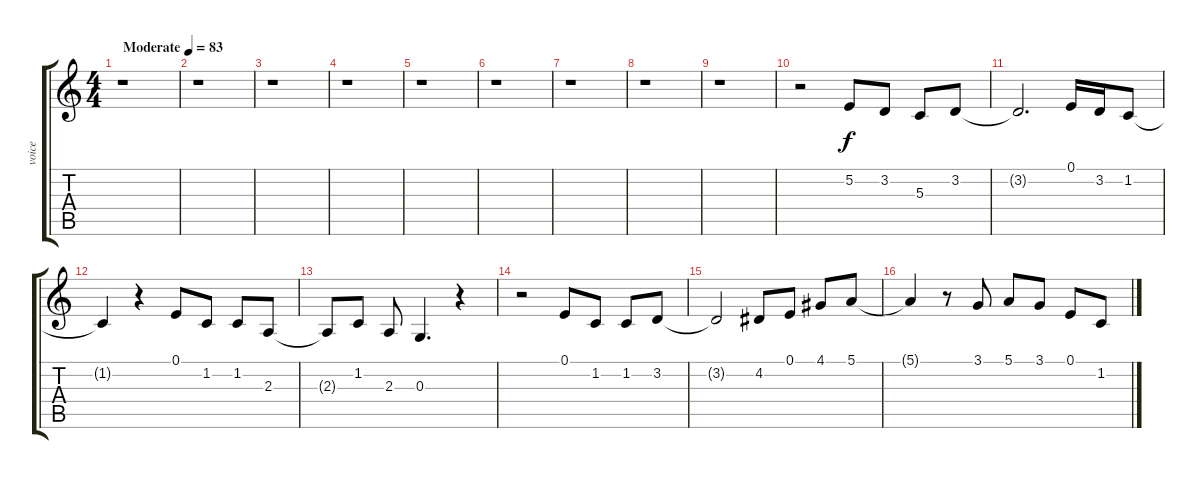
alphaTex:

\track ("voice" "voice") {instrument lead2sawtooth}
\staff {score tabs}
\tuning (E4 B3 G3 D3 A2 E2) {hide}
\ts (4 4)
\tempo (83 "Moderate")
\clef g2
\ks c
r.1{dy f instrument lead2sawtooth} |
r.1 |
r.1 |
r.1 |
r.1 |
r.1 |
r.1 |
r.1 |
r.1 |
r.2 5.2.8 3.2.8 5.3.8 3.2.8 |
3.2{t}.2{d} 0.1.16 3.2.16 1.2.8 |
1.2{t}.4 r.4 0.1.8 1.2.8 1.2.8 2.3.8 |
2.3{t}.8 1.2.8 2.3.8 0.3.4{d} r.4 |
r.2 0.1.8 1.2.8 1.2.8 3.2.8 |
3.2{t}.2 4.2.8 0.1.8 4.1.8 5.1.8 |
5.1{t}.4 r.8 3.1.8 5.1.8 3.1.8 0.1.8 1.2.8
